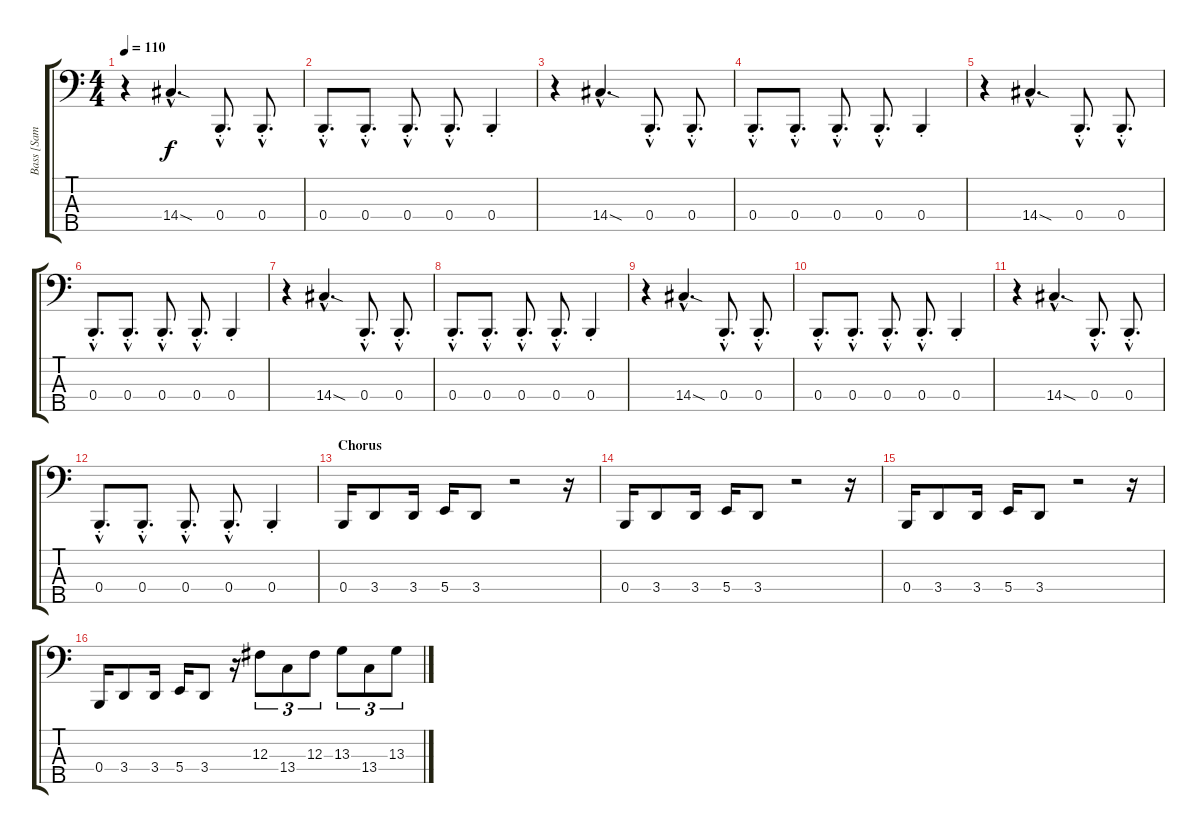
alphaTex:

\track ("Bass [Sam Rivers]" "Bass [Sam ") {instrument electricbassfinger}
\staff {score tabs}
\tuning (E2 B1 Gb1 B0 Bb0) {hide}
\ts (4 4)
\tempo 110
\clef f4
\ks c
r.4{dy f} 14.4{sod hac}.4{d} 0.4{hac st}.8{d} 0.4{hac st}.8{d} |
0.4{hac st}.8{d} 0.4{hac st}.8{d} 0.4{hac st}.8{d} 0.4{hac st}.8{d} 0.4{st}.4 |
r.4 14.4{sod hac}.4{d} 0.4{hac st}.8{d} 0.4{hac st}.8{d} |
0.4{hac st}.8{d} 0.4{hac st}.8{d} 0.4{hac st}.8{d} 0.4{hac st}.8{d} 0.4{st}.4 |
r.4 14.4{sod hac}.4{d} 0.4{hac st}.8{d} 0.4{hac st}.8{d} |
0.4{hac st}.8{d} 0.4{hac st}.8{d} 0.4{hac st}.8{d} 0.4{hac st}.8{d} 0.4{st}.4 |
r.4 14.4{sod hac}.4{d} 0.4{hac st}.8{d} 0.4{hac st}.8{d} |
0.4{hac st}.8{d} 0.4{hac st}.8{d} 0.4{hac st}.8{d} 0.4{hac st}.8{d} 0.4{st}.4 |
r.4 14.4{sod hac}.4{d} 0.4{hac st}.8{d} 0.4{hac st}.8{d} |
0.4{hac st}.8{d} 0.4{hac st}.8{d} 0.4{hac st}.8{d} 0.4{hac st}.8{d} 0.4{st}.4 |
r.4 14.4{sod hac}.4{d} 0.4{hac st}.8{d} 0.4{hac st}.8{d} |
0.4{hac st}.8{d} 0.4{hac st}.8{d} 0.4{hac st}.8{d} 0.4{hac st}.8{d} 0.4{st}.4 |
\section ("" "Chorus")
0.4.16 3.4.8 3.4.16 5.4.16 3.4.8 r.2 r.16 |
0.4.16 3.4.8 3.4.16 5.4.16 3.4.8 r.2 r.16 |
0.4.16 3.4.8 3.4.16 5.4.16 3.4.8 r.2 r.16 |
0.4.16 3.4.8 3.4.16 5.4.16 3.4.8 r.16 12.3.8{tu (3 2)} 13.4.8{tu (3 2)} 12.3.8{tu (3 2)} 13.3.8{tu (3 2)} 13.4.8{tu (3 2)} 13.3.8{tu (3 2)}
